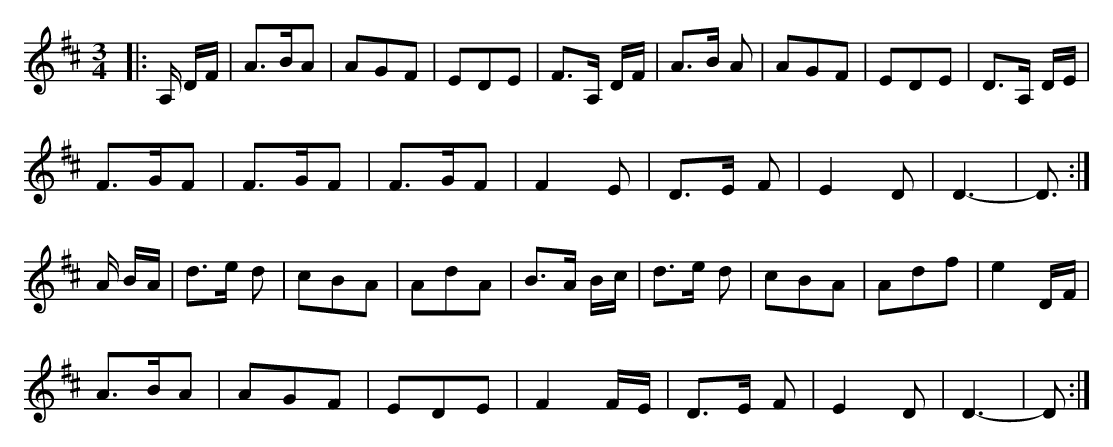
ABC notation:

X:1
M:3/4
K:D
|:A,/ D/F/|A>BA|AGF|EDE|F>A, D/F/|A>B A|AGF|EDE|D>A, D/E/|
F>GF|F>GF|F>GF|F2 E|D>E F|E2 D|D3-|D>:|
A B/A/|d>e d|cBA|AdA|B>A B/c/|d>e d|cBA|Adf|e2 D/F/|
A>BA|AGF|EDE|F2 F/E/|D>E F|E2 D|D3-|D>:|
